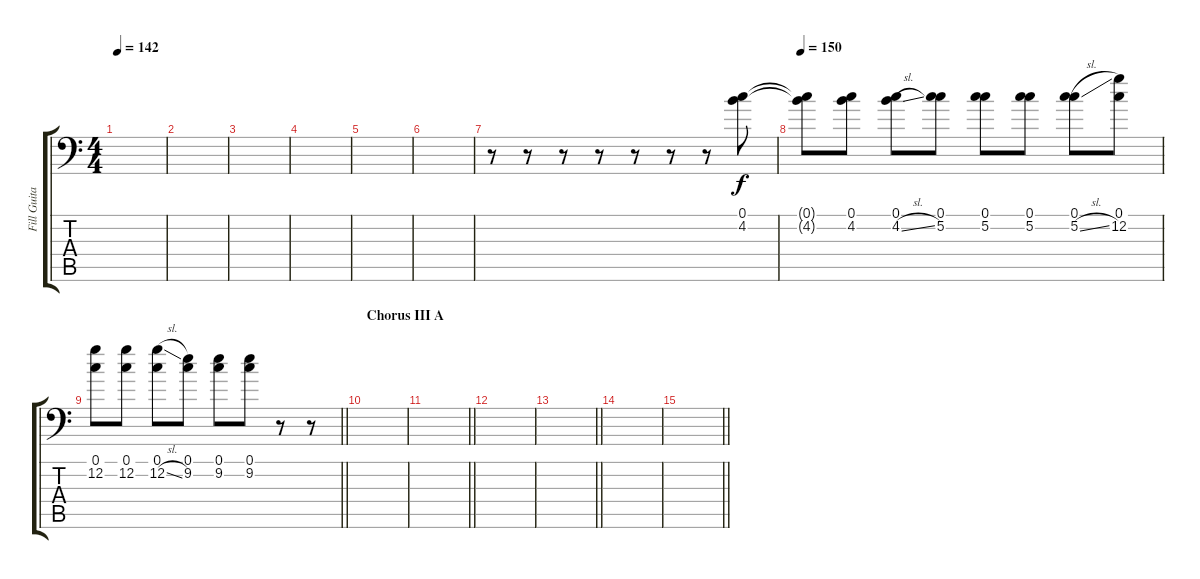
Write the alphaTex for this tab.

\track ("Fill Guitar" "Fill Guita") {instrument distortionguitar}
\staff {score tabs}
\tuning (C4 G3 Eb3 Bb2 F2 Bb1) {hide}
\ts (4 4)
\tempo 142
\clef f4
\ks c
|
|
|
|
|
|
r.8 r.8 r.8 r.8 r.8 r.8{volume 13} r.8 (0.1 4.2).8 |
\tempo 150
(0.1{t} 4.2{t}).8 (0.1 4.2).8 (0.1 4.2{sl}).8 (0.1 5.2).8 (0.1 5.2).8 (0.1 5.2).8 (0.1 5.2{sl}).8 (0.1 12.2).8 |
\barLineRight lightlight
(0.1 12.2).8 (0.1 12.2).8 (0.1 12.2{sl}).8 (0.1 9.2).8 (0.1 9.2).8 (0.1 9.2).8 r.8 r.8 |
\section ("" "Chorus III A")
|
\barLineRight lightlight
|
|
\barLineRight lightlight
|
|
\barLineRight lightlight
